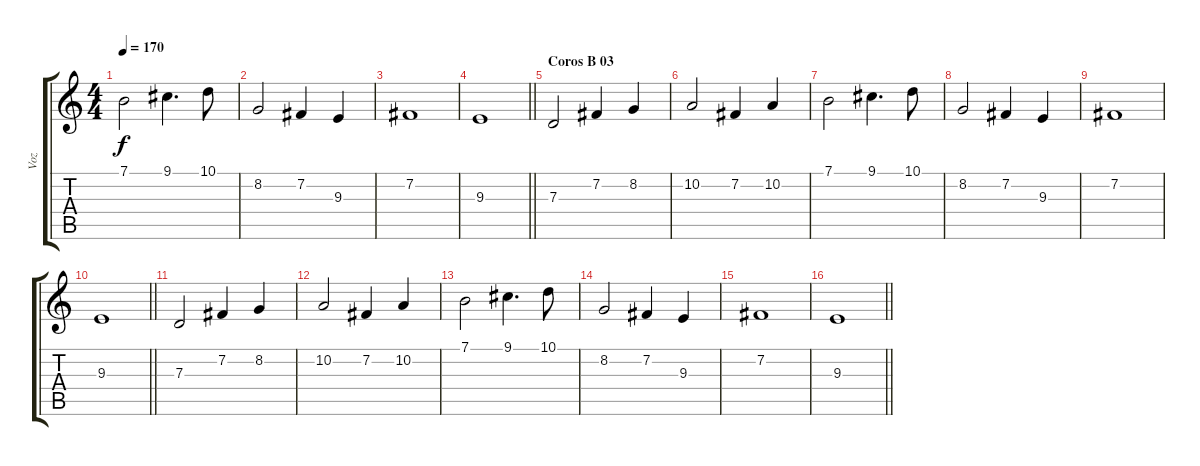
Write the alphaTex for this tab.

\track ("Voz" "Voz") {instrument altosax}
\staff {score tabs}
\tuning (E4 B3 G3 D3 A2 E2) {hide}
\ts (4 4)
\tempo 170
\clef g2
\ks c
7.1.2{dy f} 9.1.4{d} 10.1.8 |
8.2.2 7.2.4 9.3.4 |
7.2.1 |
\barLineRight lightlight
9.3.1 |
\section ("" "Coros B 03")
7.3.2 7.2.4 8.2.4 |
10.2.2 7.2.4 10.2.4 |
7.1.2 9.1.4{d} 10.1.8 |
8.2.2 7.2.4 9.3.4 |
7.2.1 |
\barLineRight lightlight
9.3.1 |
7.3.2 7.2.4 8.2.4 |
10.2.2 7.2.4 10.2.4 |
7.1.2 9.1.4{d} 10.1.8 |
8.2.2 7.2.4 9.3.4 |
7.2.1 |
\barLineRight lightlight
9.3.1
